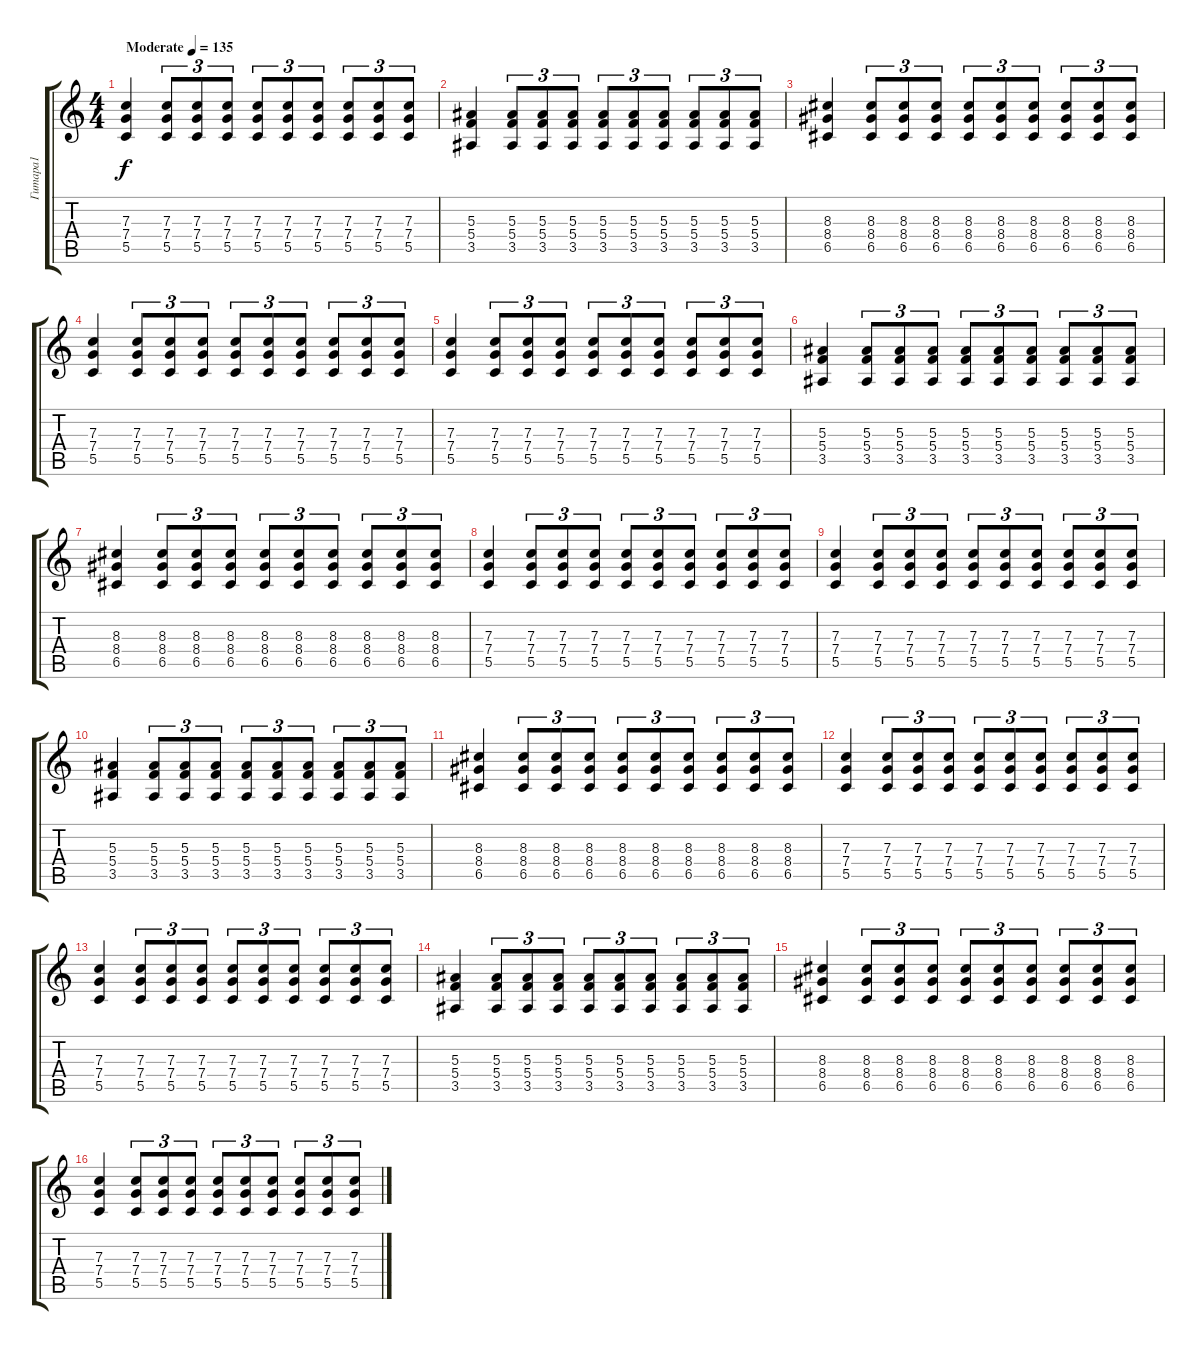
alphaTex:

\track ("Гитара1" "Гитара1") {instrument distortionguitar}
\staff {score tabs}
\tuning (D4 A3 F3 C3 G2 D2) {hide}
\ts (4 4)
\tempo (135 "Moderate")
\clef g2
\ks c
(7.3 7.4 5.5).4{dy f instrument distortionguitar} (7.3 7.4 5.5).8{tu (3 2)} (7.3 7.4 5.5).8{tu (3 2)} (7.3 7.4 5.5).8{tu (3 2)} (7.3 7.4 5.5).8{tu (3 2)} (7.3 7.4 5.5).8{tu (3 2)} (7.3 7.4 5.5).8{tu (3 2)} (7.3 7.4 5.5).8{tu (3 2)} (7.3 7.4 5.5).8{tu (3 2)} (7.3 7.4 5.5).8{tu (3 2)} |
(5.3 5.4 3.5).4 (5.3 5.4 3.5).8{tu (3 2)} (5.3 5.4 3.5).8{tu (3 2)} (5.3 5.4 3.5).8{tu (3 2)} (5.3 5.4 3.5).8{tu (3 2)} (5.3 5.4 3.5).8{tu (3 2)} (5.3 5.4 3.5).8{tu (3 2)} (5.3 5.4 3.5).8{tu (3 2)} (5.3 5.4 3.5).8{tu (3 2)} (5.3 5.4 3.5).8{tu (3 2)} |
(8.3 8.4 6.5).4 (8.3 8.4 6.5).8{tu (3 2)} (8.3 8.4 6.5).8{tu (3 2)} (8.3 8.4 6.5).8{tu (3 2)} (8.3 8.4 6.5).8{tu (3 2)} (8.3 8.4 6.5).8{tu (3 2)} (8.3 8.4 6.5).8{tu (3 2)} (8.3 8.4 6.5).8{tu (3 2)} (8.3 8.4 6.5).8{tu (3 2)} (8.3 8.4 6.5).8{tu (3 2)} |
(7.3 7.4 5.5).4 (7.3 7.4 5.5).8{tu (3 2)} (7.3 7.4 5.5).8{tu (3 2)} (7.3 7.4 5.5).8{tu (3 2)} (7.3 7.4 5.5).8{tu (3 2)} (7.3 7.4 5.5).8{tu (3 2)} (7.3 7.4 5.5).8{tu (3 2)} (7.3 7.4 5.5).8{tu (3 2)} (7.3 7.4 5.5).8{tu (3 2)} (7.3 7.4 5.5).8{tu (3 2)} |
(7.3 7.4 5.5).4 (7.3 7.4 5.5).8{tu (3 2)} (7.3 7.4 5.5).8{tu (3 2)} (7.3 7.4 5.5).8{tu (3 2)} (7.3 7.4 5.5).8{tu (3 2)} (7.3 7.4 5.5).8{tu (3 2)} (7.3 7.4 5.5).8{tu (3 2)} (7.3 7.4 5.5).8{tu (3 2)} (7.3 7.4 5.5).8{tu (3 2)} (7.3 7.4 5.5).8{tu (3 2)} |
(5.3 5.4 3.5).4 (5.3 5.4 3.5).8{tu (3 2)} (5.3 5.4 3.5).8{tu (3 2)} (5.3 5.4 3.5).8{tu (3 2)} (5.3 5.4 3.5).8{tu (3 2)} (5.3 5.4 3.5).8{tu (3 2)} (5.3 5.4 3.5).8{tu (3 2)} (5.3 5.4 3.5).8{tu (3 2)} (5.3 5.4 3.5).8{tu (3 2)} (5.3 5.4 3.5).8{tu (3 2)} |
(8.3 8.4 6.5).4 (8.3 8.4 6.5).8{tu (3 2)} (8.3 8.4 6.5).8{tu (3 2)} (8.3 8.4 6.5).8{tu (3 2)} (8.3 8.4 6.5).8{tu (3 2)} (8.3 8.4 6.5).8{tu (3 2)} (8.3 8.4 6.5).8{tu (3 2)} (8.3 8.4 6.5).8{tu (3 2)} (8.3 8.4 6.5).8{tu (3 2)} (8.3 8.4 6.5).8{tu (3 2)} |
(7.3 7.4 5.5).4 (7.3 7.4 5.5).8{tu (3 2)} (7.3 7.4 5.5).8{tu (3 2)} (7.3 7.4 5.5).8{tu (3 2)} (7.3 7.4 5.5).8{tu (3 2)} (7.3 7.4 5.5).8{tu (3 2)} (7.3 7.4 5.5).8{tu (3 2)} (7.3 7.4 5.5).8{tu (3 2)} (7.3 7.4 5.5).8{tu (3 2)} (7.3 7.4 5.5).8{tu (3 2)} |
(7.3 7.4 5.5).4{volume 10} (7.3 7.4 5.5).8{tu (3 2)} (7.3 7.4 5.5).8{tu (3 2)} (7.3 7.4 5.5).8{tu (3 2)} (7.3 7.4 5.5).8{tu (3 2)} (7.3 7.4 5.5).8{tu (3 2)} (7.3 7.4 5.5).8{tu (3 2)} (7.3 7.4 5.5).8{tu (3 2)} (7.3 7.4 5.5).8{tu (3 2)} (7.3 7.4 5.5).8{tu (3 2)} |
(5.3 5.4 3.5).4 (5.3 5.4 3.5).8{tu (3 2)} (5.3 5.4 3.5).8{tu (3 2)} (5.3 5.4 3.5).8{tu (3 2)} (5.3 5.4 3.5).8{tu (3 2)} (5.3 5.4 3.5).8{tu (3 2)} (5.3 5.4 3.5).8{tu (3 2)} (5.3 5.4 3.5).8{tu (3 2)} (5.3 5.4 3.5).8{tu (3 2)} (5.3 5.4 3.5).8{tu (3 2)} |
(8.3 8.4 6.5).4 (8.3 8.4 6.5).8{tu (3 2)} (8.3 8.4 6.5).8{tu (3 2)} (8.3 8.4 6.5).8{tu (3 2)} (8.3 8.4 6.5).8{tu (3 2)} (8.3 8.4 6.5).8{tu (3 2)} (8.3 8.4 6.5).8{tu (3 2)} (8.3 8.4 6.5).8{tu (3 2)} (8.3 8.4 6.5).8{tu (3 2)} (8.3 8.4 6.5).8{tu (3 2)} |
(7.3 7.4 5.5).4 (7.3 7.4 5.5).8{tu (3 2)} (7.3 7.4 5.5).8{tu (3 2)} (7.3 7.4 5.5).8{tu (3 2)} (7.3 7.4 5.5).8{tu (3 2)} (7.3 7.4 5.5).8{tu (3 2)} (7.3 7.4 5.5).8{tu (3 2)} (7.3 7.4 5.5).8{tu (3 2)} (7.3 7.4 5.5).8{tu (3 2)} (7.3 7.4 5.5).8{tu (3 2)} |
(7.3 7.4 5.5).4 (7.3 7.4 5.5).8{tu (3 2)} (7.3 7.4 5.5).8{tu (3 2)} (7.3 7.4 5.5).8{tu (3 2)} (7.3 7.4 5.5).8{tu (3 2)} (7.3 7.4 5.5).8{tu (3 2)} (7.3 7.4 5.5).8{tu (3 2)} (7.3 7.4 5.5).8{tu (3 2)} (7.3 7.4 5.5).8{tu (3 2)} (7.3 7.4 5.5).8{tu (3 2)} |
(5.3 5.4 3.5).4 (5.3 5.4 3.5).8{tu (3 2)} (5.3 5.4 3.5).8{tu (3 2)} (5.3 5.4 3.5).8{tu (3 2)} (5.3 5.4 3.5).8{tu (3 2)} (5.3 5.4 3.5).8{tu (3 2)} (5.3 5.4 3.5).8{tu (3 2)} (5.3 5.4 3.5).8{tu (3 2)} (5.3 5.4 3.5).8{tu (3 2)} (5.3 5.4 3.5).8{tu (3 2)} |
(8.3 8.4 6.5).4 (8.3 8.4 6.5).8{tu (3 2)} (8.3 8.4 6.5).8{tu (3 2)} (8.3 8.4 6.5).8{tu (3 2)} (8.3 8.4 6.5).8{tu (3 2)} (8.3 8.4 6.5).8{tu (3 2)} (8.3 8.4 6.5).8{tu (3 2)} (8.3 8.4 6.5).8{tu (3 2)} (8.3 8.4 6.5).8{tu (3 2)} (8.3 8.4 6.5).8{tu (3 2)} |
(7.3 7.4 5.5).4 (7.3 7.4 5.5).8{tu (3 2)} (7.3 7.4 5.5).8{tu (3 2)} (7.3 7.4 5.5).8{tu (3 2)} (7.3 7.4 5.5).8{tu (3 2)} (7.3 7.4 5.5).8{tu (3 2)} (7.3 7.4 5.5).8{tu (3 2)} (7.3 7.4 5.5).8{tu (3 2)} (7.3 7.4 5.5).8{tu (3 2)} (7.3 7.4 5.5).8{tu (3 2)}
